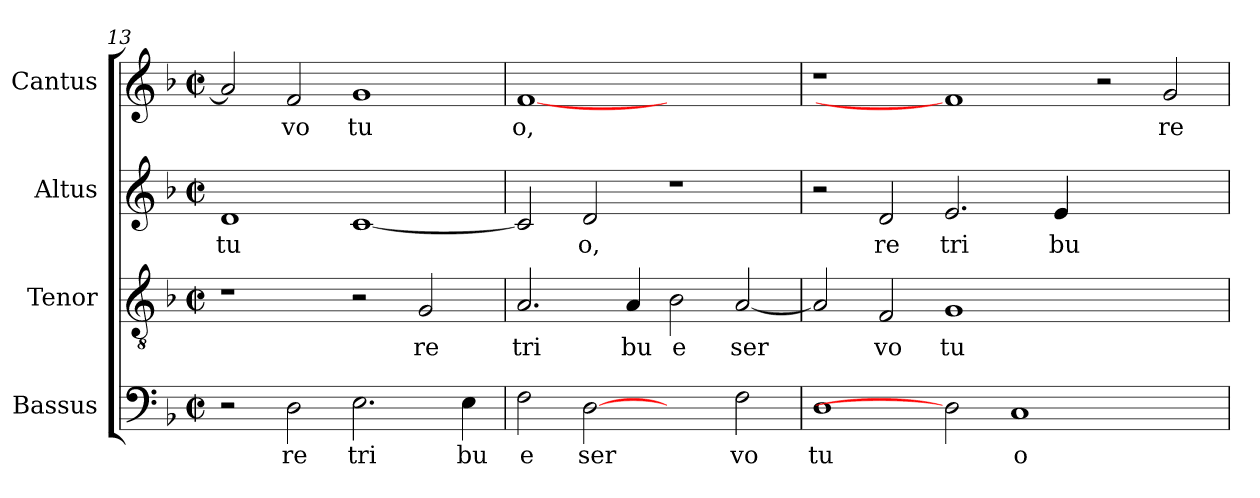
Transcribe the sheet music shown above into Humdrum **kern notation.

**kern	**text	**kern	**text	**kern	**text	**kern	**text
*part4	*part4	*part3	*part3	*part2	*part2	*part1	*part1
*staff4	*staff4	*staff3	*staff3	*staff2	*staff2	*staff1	*staff1
*I"Bassus	*	*I"Tenor	*	*I"Altus	*	*I"Cantus	*
*clefF4	*	*clefGv2	*	*clefG2	*	*clefG2	*
*k[b-]	*	*k[b-]	*	*k[b-]	*	*k[b-]	*
*F:	*	*F:	*	*F:	*	*F:	*
*M2/2	*	*M2/2	*	*M2/2	*	*M2/2	*
*met(c|)	*	*met(c|)	*	*met(c|)	*	*met(c|)	*
=13	=13	=13	=13	=13	=13	=13	=13
!	!	!	!	!	!LO:LY:b:cj	!	!
2r	.	1r	.	1d	tu	2a/]	.
!	!LO:LY:b:cj	!	!	!	!	!	!LO:LY:b:cj
2D\	re	.	.	.	.	2f/	vo
!	!LO:LY:b:cj	!	!	!	!	!	!LO:LY:b:cj
2.E\	tri	2r	.	[<1c	.	1g	tu
!	!	!	!LO:LY:b:cj	!	!	!	!
.	.	2G/	re	.	.	.	.
!	!LO:LY:b:cj	!	!	!	!	!	!
4E\	bu	.	.	.	.	.	.
=14	=14	=14	=14	=14	=14	=14	=14
!	!LO:LY:b:cj	!	!LO:LY:b:cj	!	!	!	!LO:LY:b:cj
2F\	e	2.A/	tri	2c/]	.	[1f	o,
!	!LO:LY:b:cj	!	!	!	!LO:LY:b:cj	!	!
[2D	ser	.	.	2d/	o,	.	.
!	!	!	!LO:LY:b:cj	!	!	!	!
.	.	4A/	bu	.	.	.	.
!	!	!	!LO:LY:b:cj	!	!	!	!
2ryy	.	2B-\	e	1r	.	1ryy	.
!	!LO:LY:b:cj	!	!LO:LY:b	!	!	!	!
2F\	vo	[<2A/	ser	.	.	.	.
=15	=15	=15	=15	=15	=15	=15	=15
!	!LO:LY:b:cj	!	!	!	!	!	!
1D	tu	2A/]	.	2r	.	1r	.
!	!	!	!LO:LY:b:cj	!	!LO:LY:b:cj	!	!
.	.	2F/	vo	2d/	re	.	.
!	!	!	!LO:LY:b:cj	!	!LO:LY:b:cj	!	!
2D]	.	1G	tu	2.e/	tri	1f]	.
!	!LO:LY:b:cj	!	!	!	!	!	!
1C	o	.	.	.	.	.	.
!	!	!	!	!	!LO:LY:b:cj	!	!
.	.	.	.	4e/	bu	.	.
.	.	1ryy	.	1ryy	.	2r	.
!	!	!	!	!	!	!	!LO:LY:b:cj
2ryy	.	.	.	.	.	2g/	re
=	=	=	=	=	=	=	=
*-	*-	*-	*-	*-	*-	*-	*-
